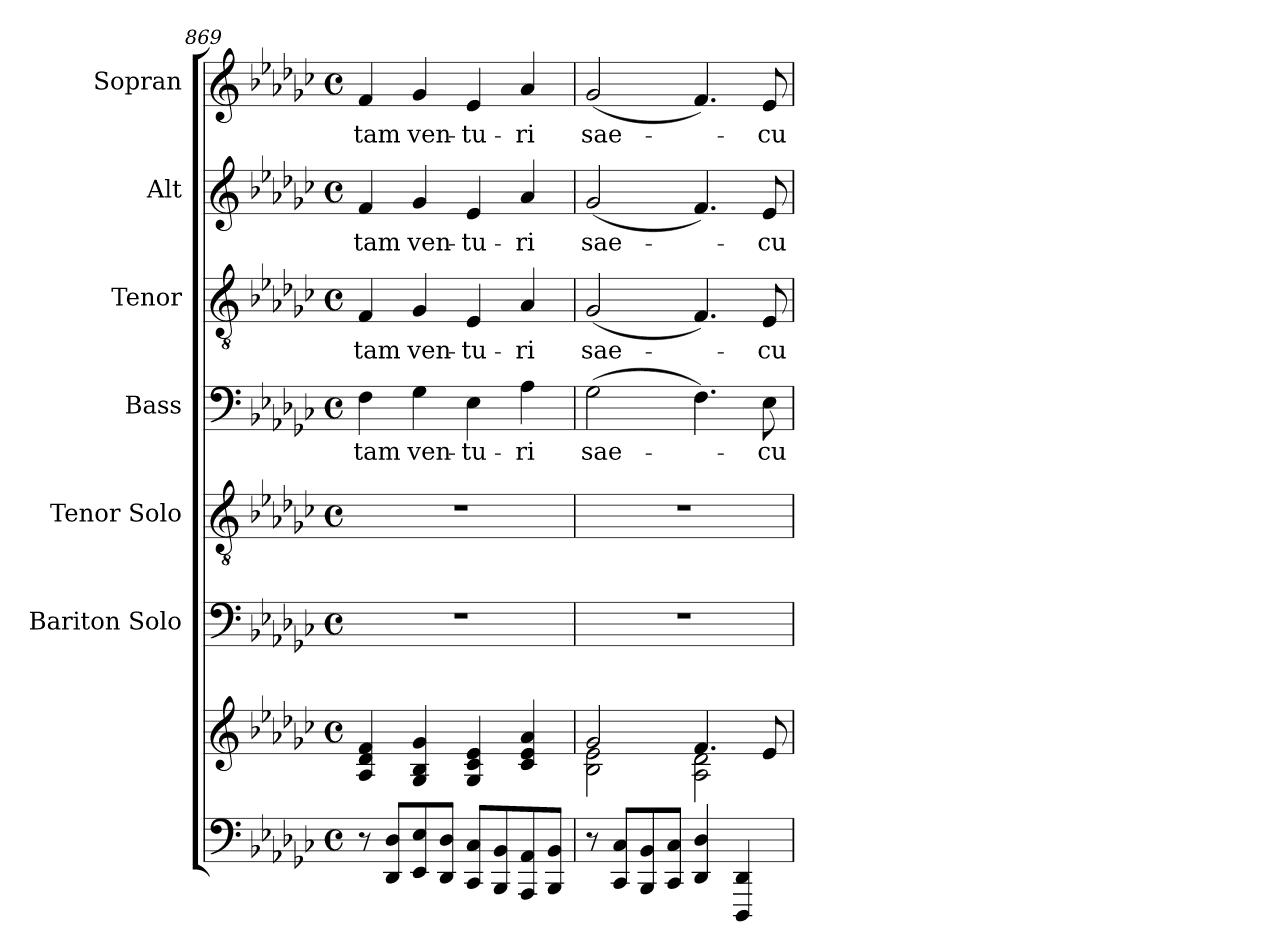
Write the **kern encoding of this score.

**kern	**kern	**kern	**kern	**kern	**text	**kern	**text	**kern	**text	**kern	**text
*part7	*part7	*part6	*part5	*part4	*part4	*part3	*part3	*part2	*part2	*part1	*part1
*staff8	*staff7	*staff6	*staff5	*staff4	*staff4	*staff3	*staff3	*staff2	*staff2	*staff1	*staff1
*	*	*I"Bariton Solo	*I"Tenor Solo	*I"Bass	*	*I"Tenor	*	*I"Alt	*	*I"Sopran	*
*	*	*	*	*I'B.	*	*I'T.	*	*I'A.	*	*I'S.	*
*clefF4	*clefG2	*clefF4	*clefGv2	*clefF4	*	*clefGv2	*	*clefG2	*	*clefG2	*
*k[b-e-a-d-g-c-]	*k[b-e-a-d-g-c-]	*k[b-e-a-d-g-c-]	*k[b-e-a-d-g-c-]	*k[b-e-a-d-g-c-]	*	*k[b-e-a-d-g-c-]	*	*k[b-e-a-d-g-c-]	*	*k[b-e-a-d-g-c-]	*
*G-:	*G-:	*G-:	*G-:	*G-:	*	*G-:	*	*G-:	*	*G-:	*
*M4/4	*M4/4	*M4/4	*M4/4	*M4/4	*	*M4/4	*	*M4/4	*	*M4/4	*
*met(c)	*met(c)	*met(c)	*met(c)	*met(c)	*	*met(c)	*	*met(c)	*	*met(c)	*
=869	=869	=869	=869	=869	=869	=869	=869	=869	=869	=869	=869
!	!	!	!	!	!LO:LY:b	!	!LO:LY:b	!	!LO:LY:b	!	!LO:LY:b
8r	4A-/ 4d-/ 4f/	1r	1r	4F\	-tam	4F/	-tam	4f/	-tam	4f/	-tam
8DD-/ 8D-/L	.	.	.	.	.	.	.	.	.	.	.
!	!	!	!	!	!LO:LY:b	!	!LO:LY:b	!	!LO:LY:b	!	!LO:LY:b
8EE-/ 8E-/	4G-/ 4B-/ 4g-/	.	.	4G-\	ven-	4G-/	ven-	4g-/	ven-	4g-/	ven-
8DD-/ 8D-/J	.	.	.	.	.	.	.	.	.	.	.
!	!	!	!	!	!LO:LY:b	!	!LO:LY:b	!	!LO:LY:b	!	!LO:LY:b
8CC-/ 8C-/L	4G-/ 4c-/ 4e-/	.	.	4E-\	-tu-	4E-/	-tu-	4e-/	-tu-	4e-/	-tu-
8BBB-/ 8BB-/	.	.	.	.	.	.	.	.	.	.	.
!	!	!	!	!	!LO:LY:b	!	!LO:LY:b	!	!LO:LY:b	!	!LO:LY:b
8AAA-/ 8AA-/	4c-/ 4e-/ 4a-/	.	.	4A-\	-ri	4A-/	-ri	4a-/	-ri	4a-/	-ri
8BBB-/ 8BB-/J	.	.	.	.	.	.	.	.	.	.	.
=870	=870	=870	=870	=870	=870	=870	=870	=870	=870	=870	=870
*	*^	*	*	*	*	*	*	*	*	*	*
!	!	!	!	!	!	!LO:LY:b	!	!LO:LY:b	!	!LO:LY:b	!	!LO:LY:b
8r	2g-/	2B-\ 2e-\	1r	1r	(>2G-\	sae-	(<2G-/	sae-	(<2g-/	sae-	(<2g-/	sae-
8CC-/ 8C-/L	.	.	.	.	.	.	.	.	.	.	.	.
8BBB-/ 8BB-/	.	.	.	.	.	.	.	.	.	.	.	.
8CC-/ 8C-/J	.	.	.	.	.	.	.	.	.	.	.	.
4DD-/ 4D-/	4.f/	2A-\ 2d-\	.	.	4.F\)	.	4.F/)	.	4.f/)	.	4.f/)	.
4DDD-/ 4DD-/	.	.	.	.	.	.	.	.	.	.	.	.
!	!	!	!	!	!	!LO:LY:b	!	!LO:LY:b	!	!LO:LY:b	!	!LO:LY:b
.	8e-/	.	.	.	8E-\	-cu-	8E-/	-cu-	8e-/	-cu-	8e-/	-cu-
*	*v	*v	*	*	*	*	*	*	*	*	*	*
=	=	=	=	=	=	=	=	=	=	=	=
*-	*-	*-	*-	*-	*-	*-	*-	*-	*-	*-	*-
